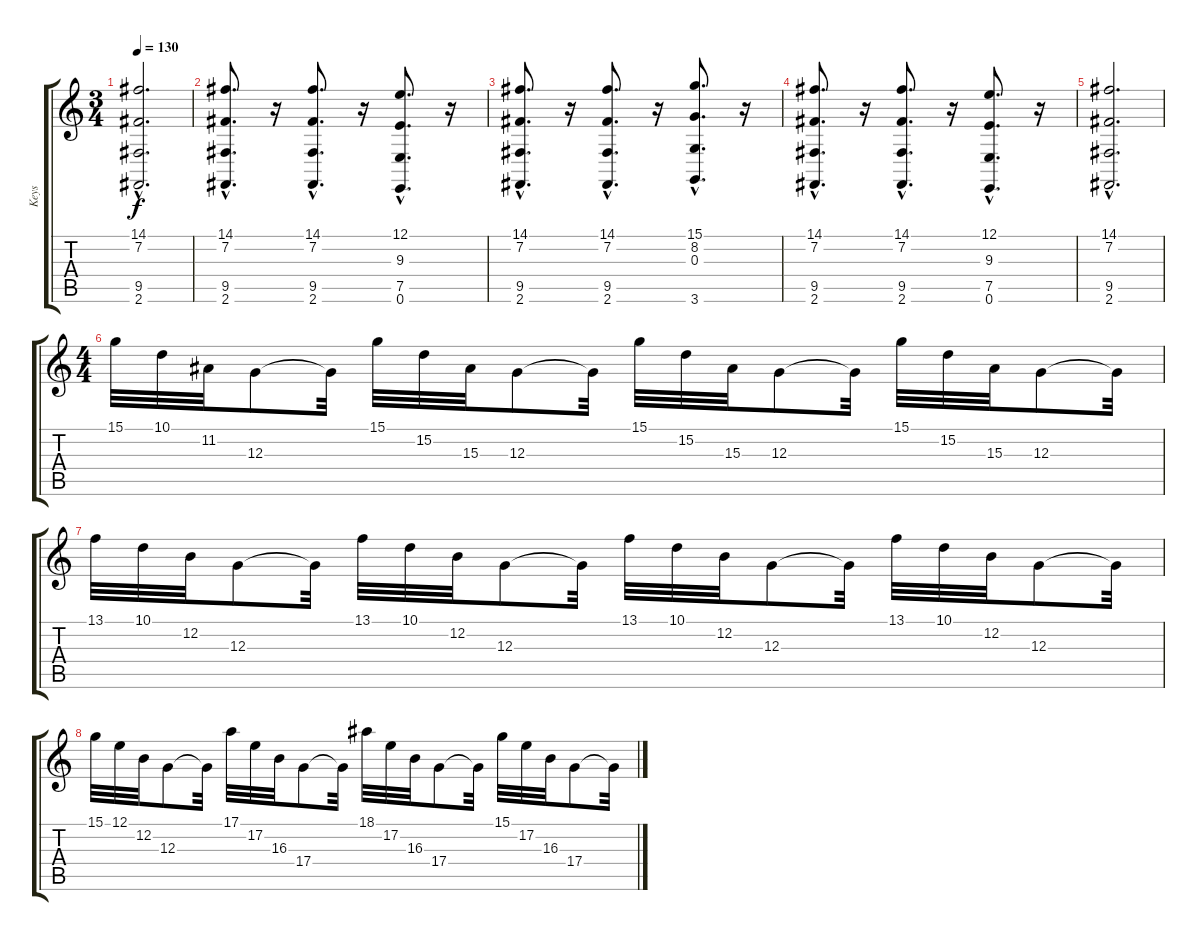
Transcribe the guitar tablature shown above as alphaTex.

\track ("Keys" "Keys") {instrument tremolostrings}
\staff {score tabs}
\tuning (E4 B3 G3 D3 A2 E2) {hide}
\ts (3 4)
\tempo 130
\clef g2
\ks c
(14.1{hac} 7.2{hac} 9.5{hac} 2.6{hac}).2{d dy f} |
(14.1{hac} 7.2{hac} 9.5{hac} 2.6{hac}).8{d} r.16 (14.1{hac} 7.2{hac} 9.5{hac} 2.6{hac}).8{d} r.16 (12.1{hac} 9.3{hac} 7.5{hac} 0.6{hac}).8{d} r.16 |
(14.1{hac} 7.2{hac} 9.5{hac} 2.6{hac}).8{d} r.16 (14.1{hac} 7.2{hac} 9.5{hac} 2.6{hac}).8{d} r.16 (15.1{hac} 8.2{hac} 0.3{hac} 3.6{hac}).8{d} r.16 |
(14.1{hac} 7.2{hac} 9.5{hac} 2.6{hac}).8{d} r.16 (14.1{hac} 7.2{hac} 9.5{hac} 2.6{hac}).8{d} r.16 (12.1{hac} 9.3{hac} 7.5{hac} 0.6{hac}).8{d} r.16 |
(14.1{hac} 7.2{hac} 9.5{hac} 2.6{hac}).2{d} |
\ts (4 4)
15.1.32 10.1.32 11.2.32 12.3.8 12.3{t}.32 15.1.32 15.2.32 15.3.32 12.3.8 12.3{t}.32 15.1.32 15.2.32 15.3.32 12.3.8 12.3{t}.32 15.1.32 15.2.32 15.3.32 12.3.8 12.3{t}.32 |
13.1.32 10.1.32 12.2.32 12.3.8 12.3{t}.32 13.1.32 10.1.32 12.2.32 12.3.8 12.3{t}.32 13.1.32 10.1.32 12.2.32 12.3.8 12.3{t}.32 13.1.32 10.1.32 12.2.32 12.3.8 12.3{t}.32 |
15.1.32 12.1.32 12.2.32 12.3.8 12.3{t}.32 17.1.32 17.2.32 16.3.32 17.4.8 17.4{t}.32 18.1.32 17.2.32 16.3.32 17.4.8 17.4{t}.32 15.1.32 17.2.32 16.3.32 17.4.8 17.4{t}.32
